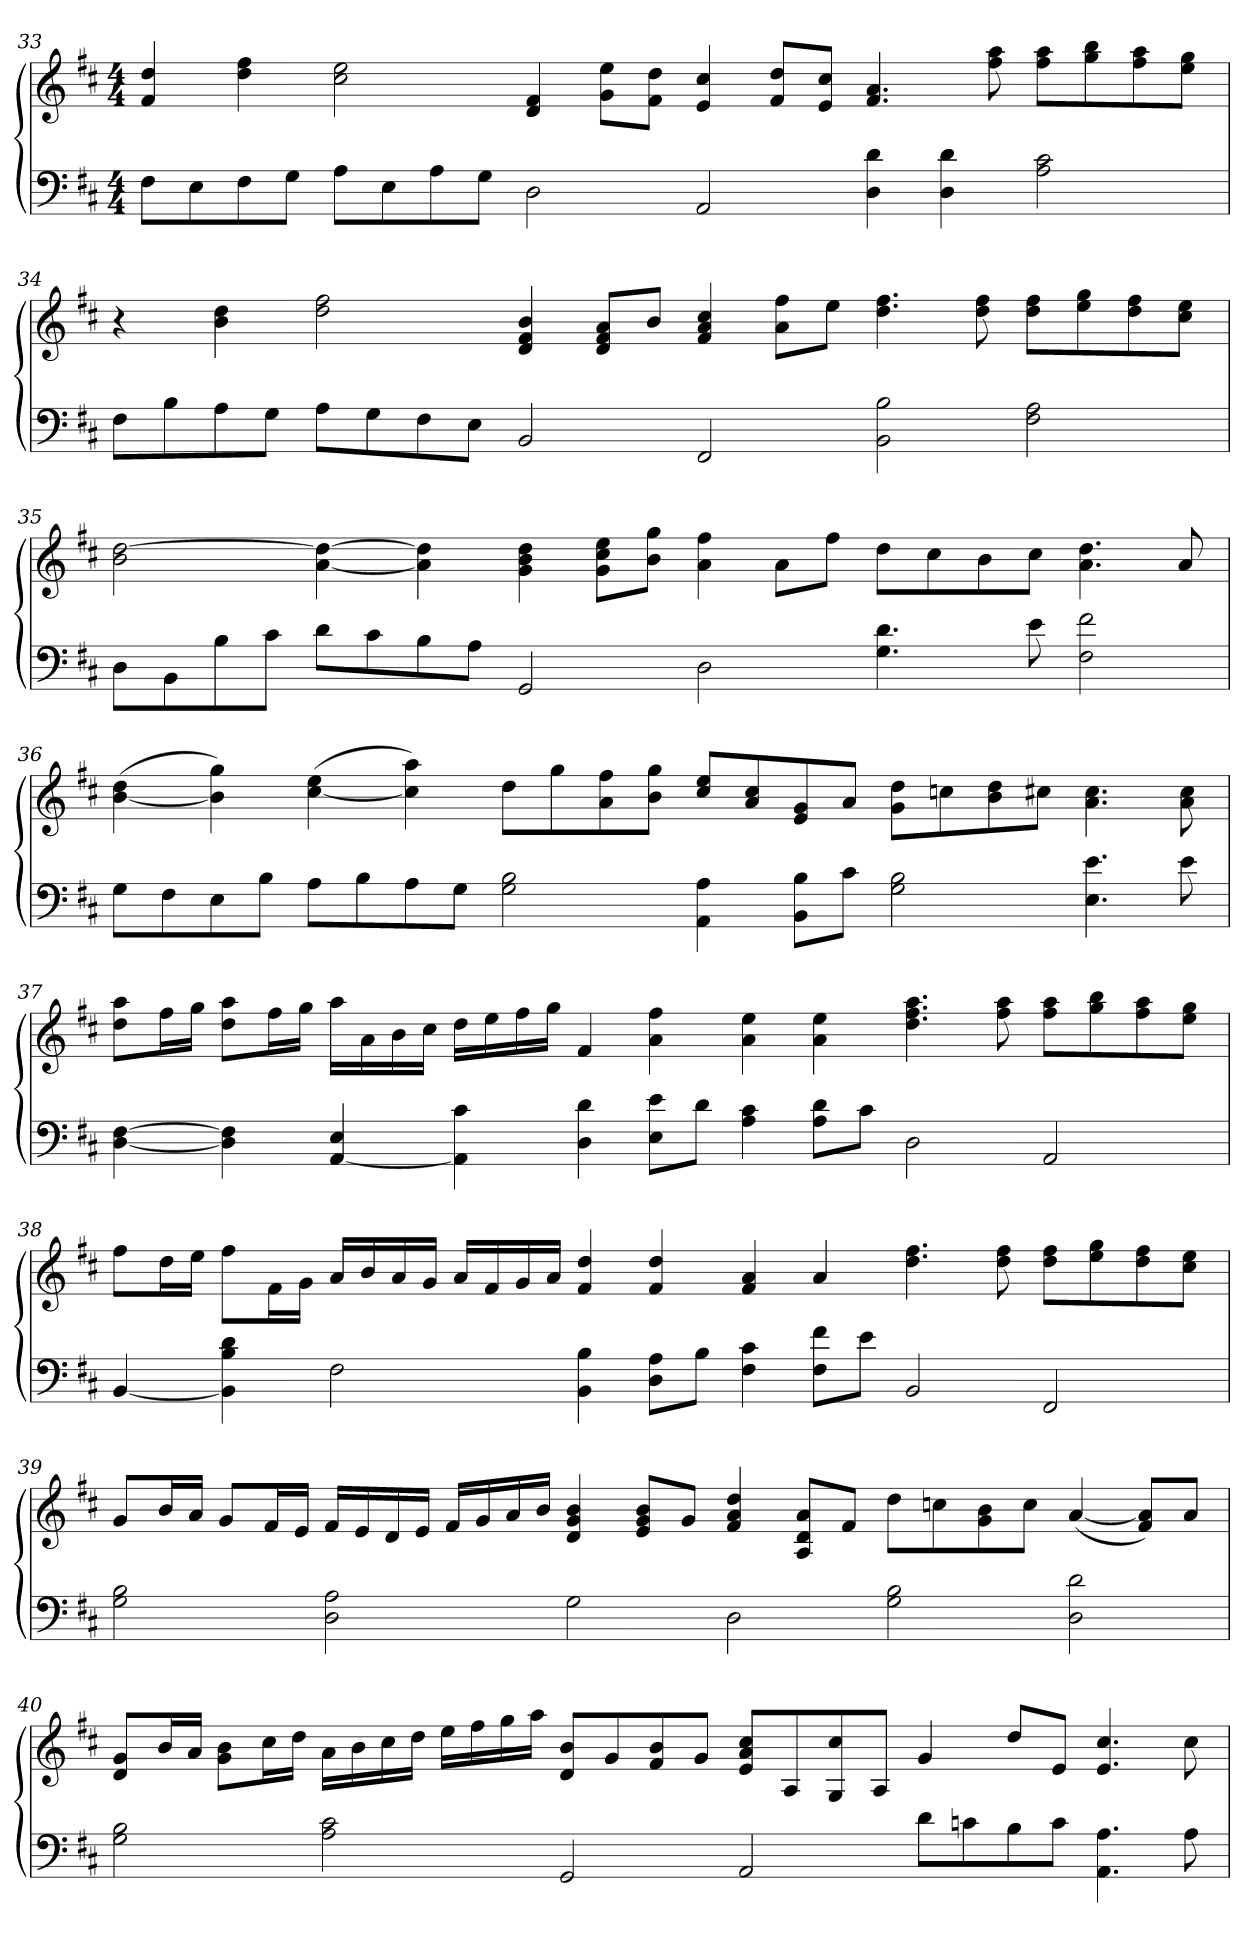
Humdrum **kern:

**kern	**kern
*part2	*part1
*staff2	*staff1
*clefF4	*clefG2
*k[f#c#]	*k[f#c#]
*M4/4	*M4/4
=33	=33
8F#L	4f# 4dd
8E	.
8F#	4dd 4ff#
8GJ	.
8AL	2cc# 2ee
8E	.
8A	.
8GJ	.
2D	4d 4f#
.	8g 8eeL
.	8f# 8ddJ
2AA	4e 4cc#
.	8f# 8ddL
.	8e 8cc#J
4D 4d	4.f# 4.a
4D 4d	.
.	8ff# 8aa
2A 2c#	8ff# 8aaL
.	8gg 8bb
.	8ff# 8aa
.	8ee 8ggJ
=34	=34
8F#L	4r
8B	.
8A	4b 4dd
8GJ	.
8AL	2dd 2ff#
8G	.
8F#	.
8EJ	.
2BB	4d 4f# 4b
.	8d 8f# 8aL
.	8bJ
2FF#	4f# 4a 4cc#
.	8a 8ff#L
.	8eeJ
2BB 2B	4.dd 4.ff#
.	8dd 8ff#
2F# 2A	8dd 8ff#L
.	8ee 8gg
.	8dd 8ff#
.	8cc# 8eeJ
=35	=35
8DL	2b [2dd
8BB	.
8B	.
8c#J	.
8dL	[4a 4dd_
8c#	.
8B	4a] 4dd]
8AJ	.
2GG	4g 4b 4dd
.	8g 8cc# 8eeL
.	8b 8ggJ
2D	4a 4ff#
.	8aL
.	8ff#J
4.G 4.d	8ddL
.	8cc#
.	8b
8e	8cc#J
2F# 2f#	4.a 4.dd
.	8a
=36	=36
8GL	(<[4b 4dd
8F#	.
8E	4b] 4gg)
8BJ	.
8AL	(<[4cc# 4ee
8B	.
8A	4cc#] 4aa)
8GJ	.
2G 2B	8ddL
.	8gg
.	8a 8ff#
.	8b 8ggJ
4AA 4A	8cc# 8eeL
.	8a 8cc#
8BB 8BL	8e 8g
8c#J	8aJ
2G 2B	8g 8ddL
.	8ccn
.	8b 8dd
.	8cc#XJ
4.E 4.e	4.a 4.cc#
8e	8a 8cc#
=37	=37
[4D [4F#	8dd 8aaL
.	16ff#L
.	16ggJJ
4D] 4F#]	8dd 8aaL
.	16ff#L
.	16ggJJ
[4AA 4E	16aaLL
.	16a
.	16b
.	16cc#JJ
4AA] 4c#	16ddLL
.	16ee
.	16ff#
.	16ggJJ
4D 4d	4f#
8E 8eL	4a 4ff#
8dJ	.
4A 4c#	4a 4ee
8A 8dL	4a 4ee
8c#J	.
2D	4.dd 4.ff# 4.aa
.	8ff# 8aa
2AA	8ff# 8aaL
.	8gg 8bb
.	8ff# 8aa
.	8ee 8ggJ
=38	=38
[4BB	8ff#L
.	16ddL
.	16eeJJ
4BB] 4B 4d	8ff#L
.	16f#L
.	16gJJ
2F#	16aLL
.	16b
.	16a
.	16gJJ
.	16aLL
.	16f#
.	16g
.	16aJJ
4BB 4B	4f# 4dd
8D 8AL	4f# 4dd
8BJ	.
4F# 4c#	4f# 4a
8F# 8f#L	4a
8eJ	.
2BB	4.dd 4.ff#
.	8dd 8ff#
2FF#	8dd 8ff#L
.	8ee 8gg
.	8dd 8ff#
.	8cc# 8eeJ
=39	=39
2G 2B	8gL
.	16bL
.	16aJJ
.	8gL
.	16f#L
.	16eJJ
2D 2A	16f#LL
.	16e
.	16d
.	16eJJ
.	16f#LL
.	16g
.	16a
.	16bJJ
2G	4d 4g 4b
.	8e 8g 8bL
.	8gJ
2D	4f# 4a 4dd
.	8A 8d 8aL
.	8f#J
2G 2B	8ddL
.	8ccn
.	8g 8b
.	8ccJ
2D 2d	(<[4a
.	8f# 8a]L)
.	8aJ
=40	=40
2G 2B	8d 8gL
.	16bL
.	16aJJ
.	8g 8bL
.	16cc#L
.	16ddJJ
2A 2c#	16aLL
.	16b
.	16cc#
.	16ddJJ
.	16eeLL
.	16ff#
.	16gg
.	16aaJJ
2GG	8d 8bL
.	8g
.	8f# 8b
.	8gJ
2AA	8e 8a 8cc#L
.	8A
.	8G 8cc#
.	8AJ
8dL	4g
8cn	.
8B	8ddL
8cJ	8eJ
4.AA 4.A	4.e 4.cc#
8A	8cc#
=	=
*-	*-
